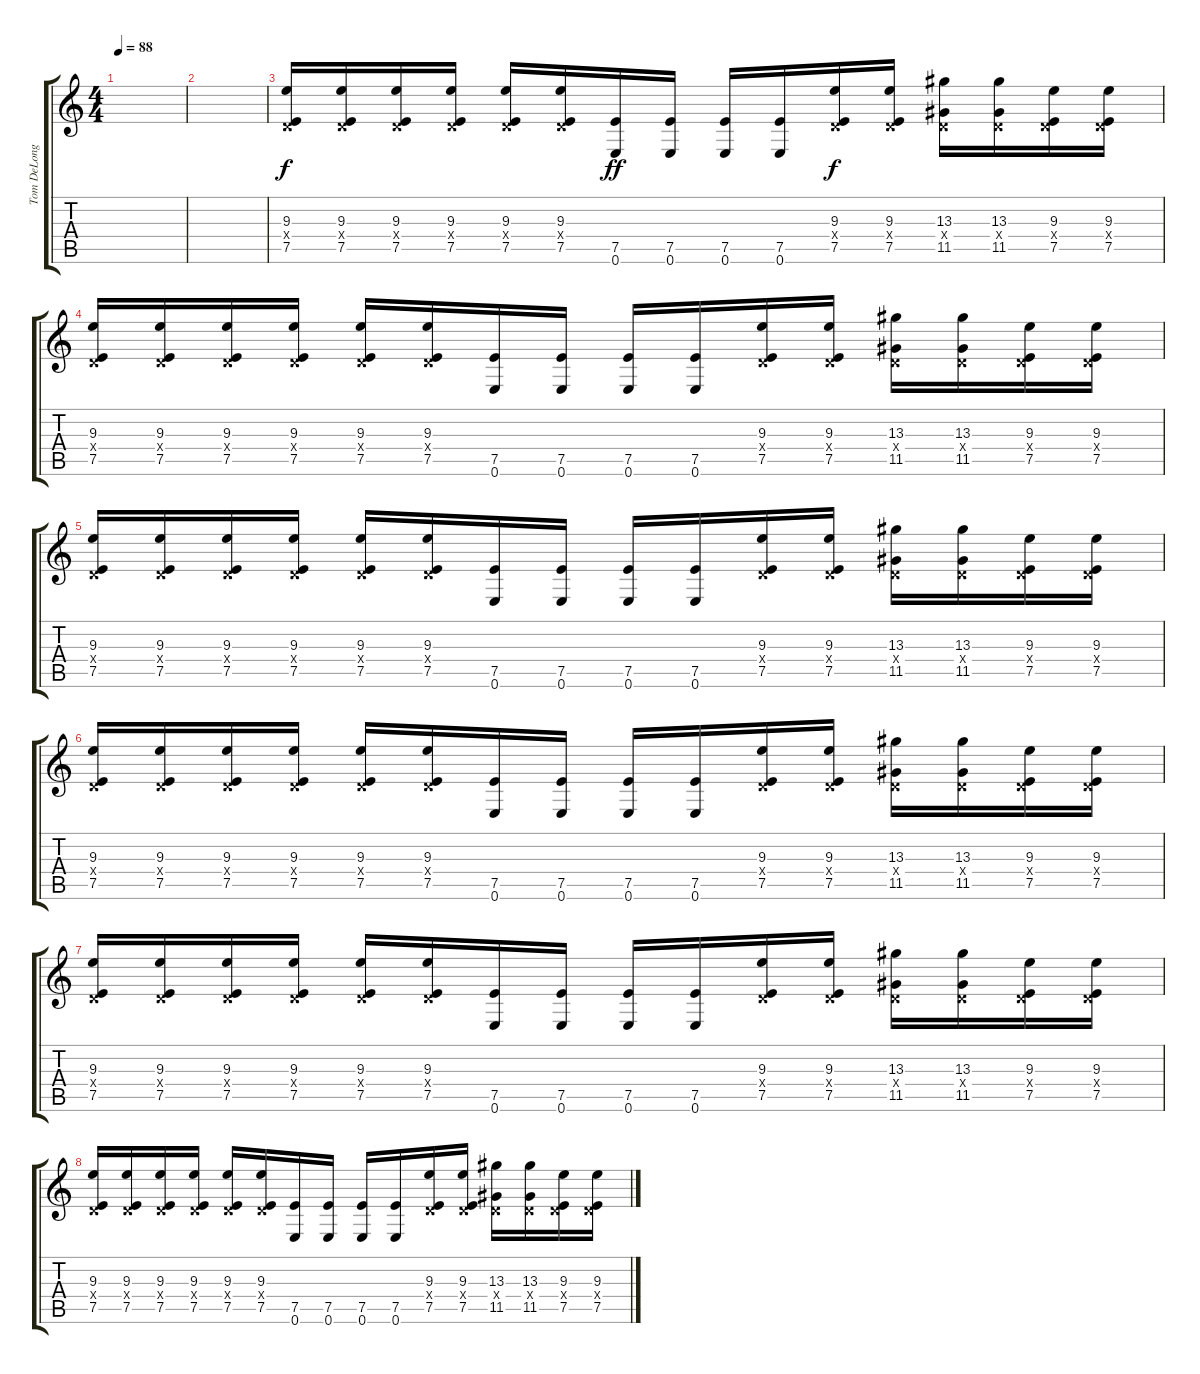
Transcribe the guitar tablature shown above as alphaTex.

\track ("Tom DeLonge - Guitar 1" "Tom DeLong") {instrument distortionguitar}
\staff {score tabs}
\tuning (E4 B3 G3 D3 A2 E2) {hide}
\ts (4 4)
\tempo 88
\clef g2
\ks c
|
|
(9.3 0.4{x} 7.5).16{volume 6 balance 0} (9.3 0.4{x} 7.5).16 (9.3 0.4{x} 7.5).16 (9.3 0.4{x} 7.5).16 (9.3 0.4{x} 7.5).16 (9.3 0.4{x} 7.5).16 (7.5 0.6).16{dy ff} (7.5 0.6).16 (7.5 0.6).16 (7.5 0.6).16 (9.3 0.4{x} 7.5).16{dy f} (9.3 0.4{x} 7.5).16 (13.3 0.4{x} 11.5).16 (13.3 0.4{x} 11.5).16 (9.3 0.4{x} 7.5).16 (9.3 0.4{x} 7.5).16 |
(9.3 0.4{x} 7.5).16 (9.3 0.4{x} 7.5).16 (9.3 0.4{x} 7.5).16 (9.3 0.4{x} 7.5).16 (9.3 0.4{x} 7.5).16 (9.3 0.4{x} 7.5).16 (7.5 0.6).16 (7.5 0.6).16 (7.5 0.6).16 (7.5 0.6).16 (9.3 0.4{x} 7.5).16 (9.3 0.4{x} 7.5).16 (13.3 0.4{x} 11.5).16 (13.3 0.4{x} 11.5).16 (9.3 0.4{x} 7.5).16 (9.3 0.4{x} 7.5).16 |
(9.3 0.4{x} 7.5).16{volume 12 balance 8} (9.3 0.4{x} 7.5).16 (9.3 0.4{x} 7.5).16 (9.3 0.4{x} 7.5).16 (9.3 0.4{x} 7.5).16 (9.3 0.4{x} 7.5).16 (7.5 0.6).16 (7.5 0.6).16 (7.5 0.6).16 (7.5 0.6).16 (9.3 0.4{x} 7.5).16 (9.3 0.4{x} 7.5).16 (13.3 0.4{x} 11.5).16 (13.3 0.4{x} 11.5).16 (9.3 0.4{x} 7.5).16 (9.3 0.4{x} 7.5).16 |
(9.3 0.4{x} 7.5).16 (9.3 0.4{x} 7.5).16 (9.3 0.4{x} 7.5).16 (9.3 0.4{x} 7.5).16 (9.3 0.4{x} 7.5).16 (9.3 0.4{x} 7.5).16 (7.5 0.6).16 (7.5 0.6).16 (7.5 0.6).16 (7.5 0.6).16 (9.3 0.4{x} 7.5).16 (9.3 0.4{x} 7.5).16 (13.3 0.4{x} 11.5).16 (13.3 0.4{x} 11.5).16 (9.3 0.4{x} 7.5).16 (9.3 0.4{x} 7.5).16 |
(9.3 0.4{x} 7.5).16 (9.3 0.4{x} 7.5).16 (9.3 0.4{x} 7.5).16 (9.3 0.4{x} 7.5).16 (9.3 0.4{x} 7.5).16 (9.3 0.4{x} 7.5).16 (7.5 0.6).16 (7.5 0.6).16 (7.5 0.6).16 (7.5 0.6).16 (9.3 0.4{x} 7.5).16 (9.3 0.4{x} 7.5).16 (13.3 0.4{x} 11.5).16 (13.3 0.4{x} 11.5).16 (9.3 0.4{x} 7.5).16 (9.3 0.4{x} 7.5).16 |
(9.3 0.4{x} 7.5).16 (9.3 0.4{x} 7.5).16 (9.3 0.4{x} 7.5).16 (9.3 0.4{x} 7.5).16 (9.3 0.4{x} 7.5).16 (9.3 0.4{x} 7.5).16 (7.5 0.6).16 (7.5 0.6).16 (7.5 0.6).16 (7.5 0.6).16 (9.3 0.4{x} 7.5).16 (9.3 0.4{x} 7.5).16 (13.3 0.4{x} 11.5).16 (13.3 0.4{x} 11.5).16 (9.3 0.4{x} 7.5).16 (9.3 0.4{x} 7.5).16
